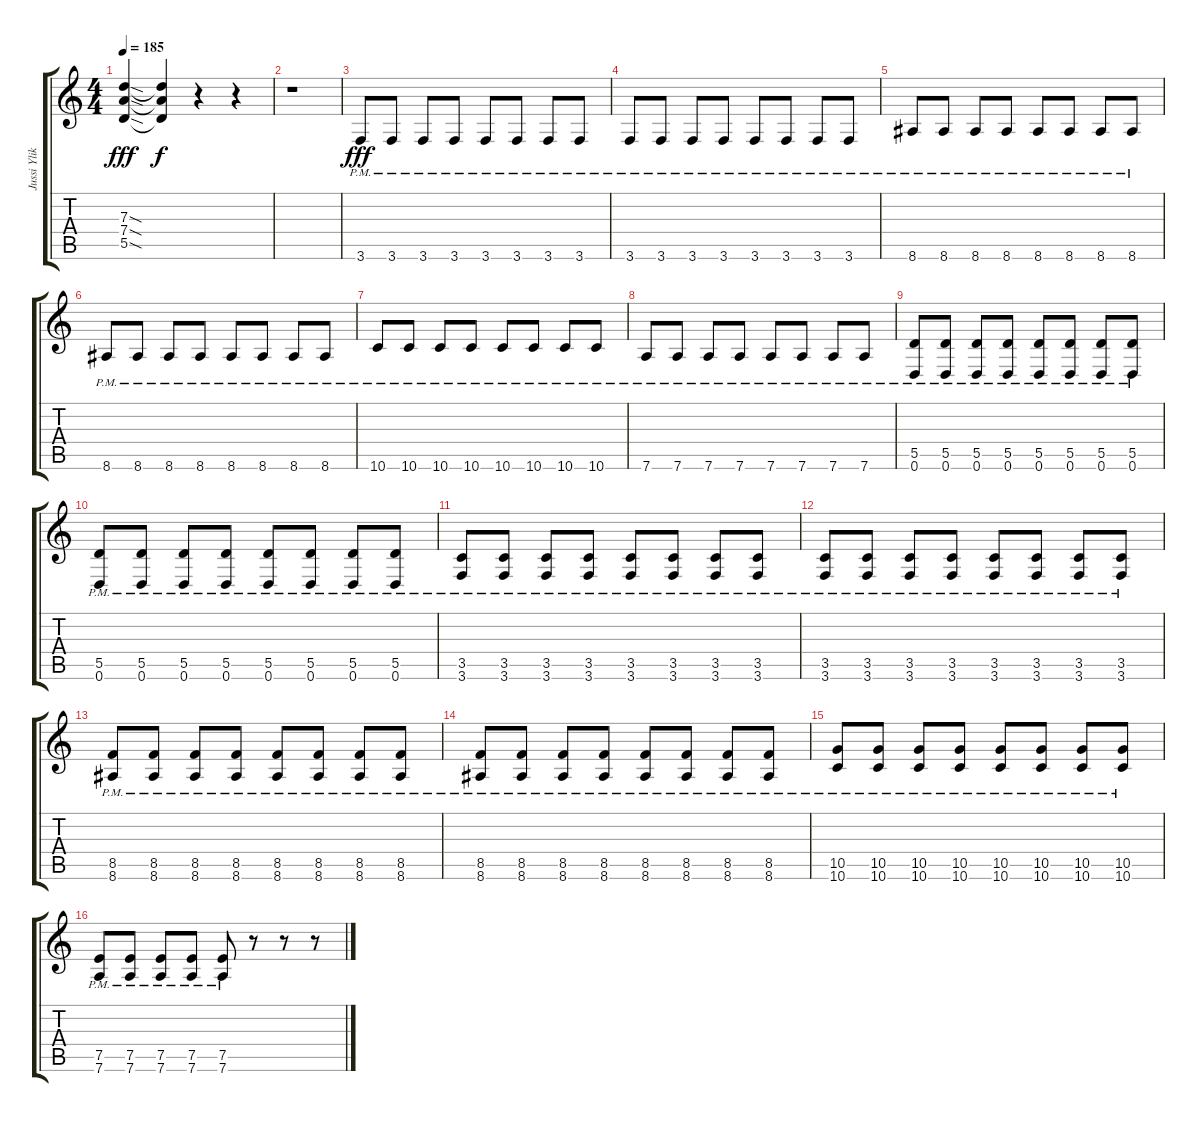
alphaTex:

\track ("Jussi Ylikoski" "Jussi Ylik") {instrument overdrivenguitar}
\staff {score tabs}
\tuning (E4 B3 G3 D3 A2 D2) {hide}
\ts (4 4)
\tempo 185
\clef g2
\ks c
(7.3{sod} 7.4{sod} 5.5{sod}).4{dy fff} (7.3{t} 7.4{t} 5.5{t}).4{dy f} r.4 r.4 |
r.1 |
3.6{pm}.8{dy fff} 3.6{pm}.8 3.6{pm}.8 3.6{pm}.8 3.6{pm}.8 3.6{pm}.8 3.6{pm}.8 3.6{pm}.8 |
3.6{pm}.8 3.6{pm}.8 3.6{pm}.8 3.6{pm}.8 3.6{pm}.8 3.6{pm}.8 3.6{pm}.8 3.6{pm}.8 |
8.6{pm}.8 8.6{pm}.8 8.6{pm}.8 8.6{pm}.8 8.6{pm}.8 8.6{pm}.8 8.6{pm}.8 8.6{pm}.8 |
8.6{pm}.8 8.6{pm}.8 8.6{pm}.8 8.6{pm}.8 8.6{pm}.8 8.6{pm}.8 8.6{pm}.8 8.6{pm}.8 |
10.6{pm}.8 10.6{pm}.8 10.6{pm}.8 10.6{pm}.8 10.6{pm}.8 10.6{pm}.8 10.6{pm}.8 10.6{pm}.8 |
7.6{pm}.8 7.6{pm}.8 7.6{pm}.8 7.6{pm}.8 7.6{pm}.8 7.6{pm}.8 7.6{pm}.8 7.6{pm}.8 |
(5.5{pm} 0.6{pm}).8 (5.5{pm} 0.6{pm}).8 (5.5{pm} 0.6{pm}).8 (5.5{pm} 0.6{pm}).8 (5.5{pm} 0.6{pm}).8 (5.5{pm} 0.6{pm}).8 (5.5{pm} 0.6{pm}).8 (5.5{pm} 0.6{pm}).8 |
(5.5{pm} 0.6{pm}).8 (5.5{pm} 0.6{pm}).8 (5.5{pm} 0.6{pm}).8 (5.5{pm} 0.6{pm}).8 (5.5{pm} 0.6{pm}).8 (5.5{pm} 0.6{pm}).8 (5.5{pm} 0.6{pm}).8 (5.5{pm} 0.6{pm}).8 |
(3.5{pm} 3.6{pm}).8 (3.5{pm} 3.6{pm}).8 (3.5{pm} 3.6{pm}).8 (3.5{pm} 3.6{pm}).8 (3.5{pm} 3.6{pm}).8 (3.5{pm} 3.6{pm}).8 (3.5{pm} 3.6{pm}).8 (3.5{pm} 3.6{pm}).8 |
(3.5{pm} 3.6{pm}).8 (3.5{pm} 3.6{pm}).8 (3.5{pm} 3.6{pm}).8 (3.5{pm} 3.6{pm}).8 (3.5{pm} 3.6{pm}).8 (3.5{pm} 3.6{pm}).8 (3.5{pm} 3.6{pm}).8 (3.5{pm} 3.6{pm}).8 |
(8.5{pm} 8.6{pm}).8 (8.5{pm} 8.6{pm}).8 (8.5{pm} 8.6{pm}).8 (8.5{pm} 8.6{pm}).8 (8.5{pm} 8.6{pm}).8 (8.5{pm} 8.6{pm}).8 (8.5{pm} 8.6{pm}).8 (8.5{pm} 8.6{pm}).8 |
(8.5{pm} 8.6{pm}).8 (8.5{pm} 8.6{pm}).8 (8.5{pm} 8.6{pm}).8 (8.5{pm} 8.6{pm}).8 (8.5{pm} 8.6{pm}).8 (8.5{pm} 8.6{pm}).8 (8.5{pm} 8.6{pm}).8 (8.5{pm} 8.6{pm}).8 |
(10.5{pm} 10.6{pm}).8 (10.5{pm} 10.6{pm}).8 (10.5{pm} 10.6{pm}).8 (10.5{pm} 10.6{pm}).8 (10.5{pm} 10.6{pm}).8 (10.5{pm} 10.6{pm}).8 (10.5{pm} 10.6{pm}).8 (10.5{pm} 10.6{pm}).8 |
(7.5{pm} 7.6{pm}).8 (7.5{pm} 7.6{pm}).8 (7.5{pm} 7.6{pm}).8 (7.5{pm} 7.6{pm}).8 (7.5{pm} 7.6{pm}).8 r.8 r.8 r.8
